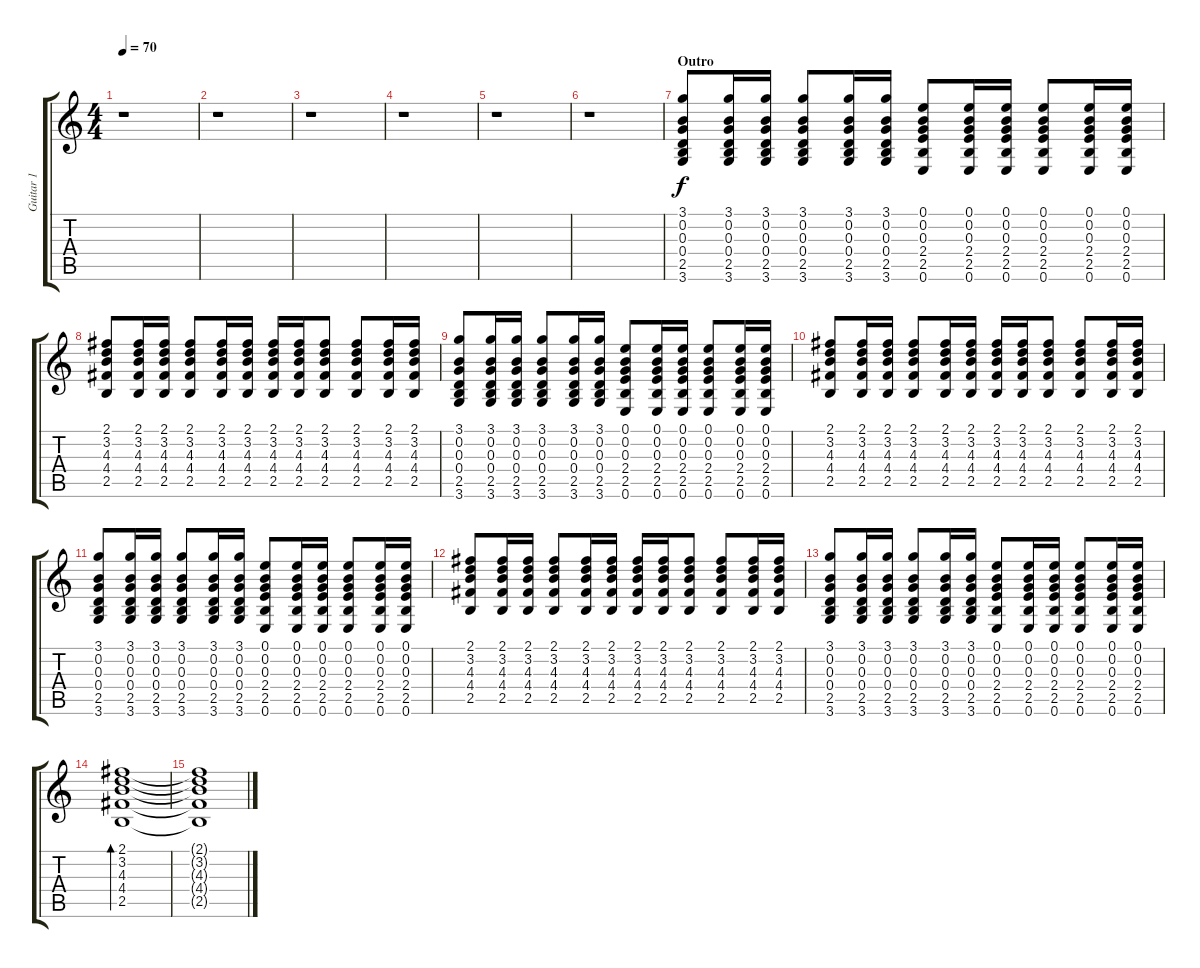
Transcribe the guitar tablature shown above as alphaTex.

\track ("Guitar 1" "Guitar 1") {instrument electricguitarclean}
\staff {score tabs}
\tuning (E4 B3 G3 D3 A2 E2) {hide}
\ts (4 4)
\tempo 70
\clef g2
\ks c
r.1{dy f} |
r.1 |
r.1 |
r.1 |
r.1 |
r.1 |
\section ("" "Outro")
(3.1 0.2 0.3 0.4 2.5 3.6).8 (3.1 0.2 0.3 0.4 2.5 3.6).16 (3.1 0.2 0.3 0.4 2.5 3.6).16 (3.1 0.2 0.3 0.4 2.5 3.6).8 (3.1 0.2 0.3 0.4 2.5 3.6).16 (3.1 0.2 0.3 0.4 2.5 3.6).16 (0.1 0.2 0.3 2.4 2.5 0.6).8 (0.1 0.2 0.3 2.4 2.5 0.6).16 (0.1 0.2 0.3 2.4 2.5 0.6).16 (0.1 0.2 0.3 2.4 2.5 0.6).8 (0.1 0.2 0.3 2.4 2.5 0.6).16 (0.1 0.2 0.3 2.4 2.5 0.6).16 |
(2.1 3.2 4.3 4.4 2.5).8 (2.1 3.2 4.3 4.4 2.5).16 (2.1 3.2 4.3 4.4 2.5).16 (2.1 3.2 4.3 4.4 2.5).8 (2.1 3.2 4.3 4.4 2.5).16 (2.1 3.2 4.3 4.4 2.5).16 (2.1 3.2 4.3 4.4 2.5).16 (2.1 3.2 4.3 4.4 2.5).16 (2.1 3.2 4.3 4.4 2.5).8 (2.1 3.2 4.3 4.4 2.5).8 (2.1 3.2 4.3 4.4 2.5).16 (2.1 3.2 4.3 4.4 2.5).16 |
(3.1 0.2 0.3 0.4 2.5 3.6).8 (3.1 0.2 0.3 0.4 2.5 3.6).16 (3.1 0.2 0.3 0.4 2.5 3.6).16 (3.1 0.2 0.3 0.4 2.5 3.6).8 (3.1 0.2 0.3 0.4 2.5 3.6).16 (3.1 0.2 0.3 0.4 2.5 3.6).16 (0.1 0.2 0.3 2.4 2.5 0.6).8 (0.1 0.2 0.3 2.4 2.5 0.6).16 (0.1 0.2 0.3 2.4 2.5 0.6).16 (0.1 0.2 0.3 2.4 2.5 0.6).8 (0.1 0.2 0.3 2.4 2.5 0.6).16 (0.1 0.2 0.3 2.4 2.5 0.6).16 |
(2.1 3.2 4.3 4.4 2.5).8 (2.1 3.2 4.3 4.4 2.5).16 (2.1 3.2 4.3 4.4 2.5).16 (2.1 3.2 4.3 4.4 2.5).8 (2.1 3.2 4.3 4.4 2.5).16 (2.1 3.2 4.3 4.4 2.5).16 (2.1 3.2 4.3 4.4 2.5).16 (2.1 3.2 4.3 4.4 2.5).16 (2.1 3.2 4.3 4.4 2.5).8 (2.1 3.2 4.3 4.4 2.5).8 (2.1 3.2 4.3 4.4 2.5).16 (2.1 3.2 4.3 4.4 2.5).16 |
(3.1 0.2 0.3 0.4 2.5 3.6).8 (3.1 0.2 0.3 0.4 2.5 3.6).16 (3.1 0.2 0.3 0.4 2.5 3.6).16 (3.1 0.2 0.3 0.4 2.5 3.6).8 (3.1 0.2 0.3 0.4 2.5 3.6).16 (3.1 0.2 0.3 0.4 2.5 3.6).16 (0.1 0.2 0.3 2.4 2.5 0.6).8 (0.1 0.2 0.3 2.4 2.5 0.6).16 (0.1 0.2 0.3 2.4 2.5 0.6).16 (0.1 0.2 0.3 2.4 2.5 0.6).8 (0.1 0.2 0.3 2.4 2.5 0.6).16 (0.1 0.2 0.3 2.4 2.5 0.6).16 |
(2.1 3.2 4.3 4.4 2.5).8 (2.1 3.2 4.3 4.4 2.5).16 (2.1 3.2 4.3 4.4 2.5).16 (2.1 3.2 4.3 4.4 2.5).8 (2.1 3.2 4.3 4.4 2.5).16 (2.1 3.2 4.3 4.4 2.5).16 (2.1 3.2 4.3 4.4 2.5).16 (2.1 3.2 4.3 4.4 2.5).16 (2.1 3.2 4.3 4.4 2.5).8 (2.1 3.2 4.3 4.4 2.5).8 (2.1 3.2 4.3 4.4 2.5).16 (2.1 3.2 4.3 4.4 2.5).16 |
(3.1 0.2 0.3 0.4 2.5 3.6).8 (3.1 0.2 0.3 0.4 2.5 3.6).16 (3.1 0.2 0.3 0.4 2.5 3.6).16 (3.1 0.2 0.3 0.4 2.5 3.6).8 (3.1 0.2 0.3 0.4 2.5 3.6).16 (3.1 0.2 0.3 0.4 2.5 3.6).16 (0.1 0.2 0.3 2.4 2.5 0.6).8 (0.1 0.2 0.3 2.4 2.5 0.6).16 (0.1 0.2 0.3 2.4 2.5 0.6).16 (0.1 0.2 0.3 2.4 2.5 0.6).8 (0.1 0.2 0.3 2.4 2.5 0.6).16 (0.1 0.2 0.3 2.4 2.5 0.6).16 |
(2.1 3.2 4.3 4.4 2.5).1{bd 240 volume 0} |
(2.1{t} 3.2{t} 4.3{t} 4.4{t} 2.5{t}).1
